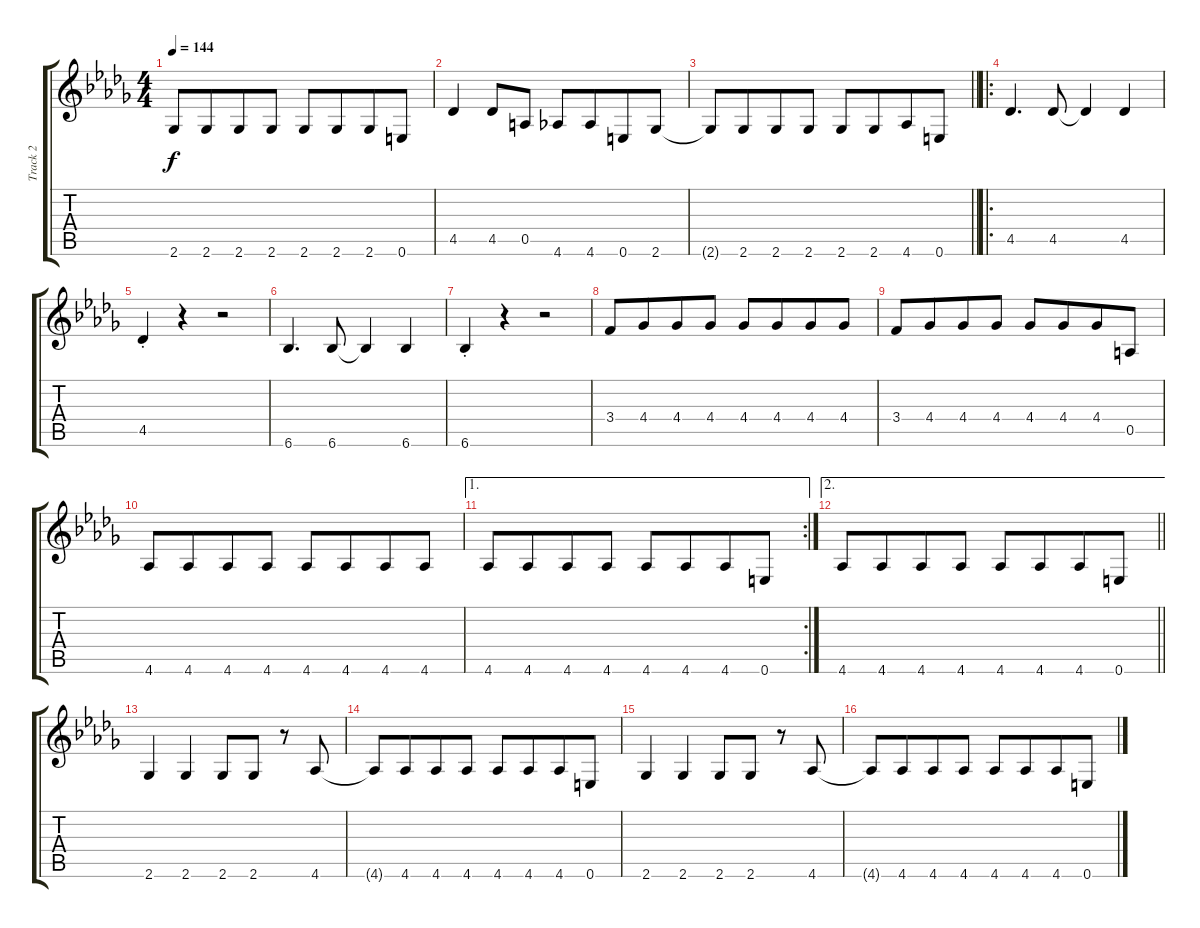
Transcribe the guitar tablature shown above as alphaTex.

\track ("Track 2" "Track 2") {instrument electricbasspick}
\staff {score tabs}
\tuning (E4 B3 G3 D3 A2 E2) {hide}
\ts (4 4)
\tempo 144
\clef g2
\ks db
2.6{t}.8{dy f} 2.6.8{beam merge} 2.6.8 2.6.8 2.6.8 2.6.8{beam merge} 2.6.8 0.6.8 |
4.5.4 4.5.8 0.5.8 4.6.8 4.6.8{beam merge} 0.6.8 2.6.8 |
\barLineRight lightlight
2.6{t}.8 2.6.8{beam merge} 2.6.8 2.6.8 2.6.8 2.6.8{beam merge} 4.6.8 0.6.8 |
\ro
4.5.4{d} 4.5.8 4.5{t}.4 4.5.4 |
4.5{st}.4 r.4 r.2 |
6.6.4{d} 6.6.8 6.6{t}.4 6.6.4 |
6.6{st}.4 r.4 r.2 |
3.4.8 4.4.8{beam merge} 4.4.8 4.4.8 4.4.8 4.4.8{beam merge} 4.4.8 4.4.8 |
3.4.8 4.4.8{beam merge} 4.4.8 4.4.8 4.4.8 4.4.8{beam merge} 4.4.8 0.5.8 |
4.6.8 4.6.8{beam merge} 4.6.8 4.6.8 4.6.8 4.6.8{beam merge} 4.6.8 4.6.8 |
\ae 1
\rc 2
4.6.8 4.6.8{beam merge} 4.6.8 4.6.8 4.6.8 4.6.8{beam merge} 4.6.8 0.6.8 |
\ae 2
\barLineRight lightlight
4.6.8 4.6.8{beam merge} 4.6.8 4.6.8 4.6.8 4.6.8{beam merge} 4.6.8 0.6.8 |
2.6.4 2.6.4 2.6.8 2.6.8 r.8 4.6.8 |
4.6{t}.8 4.6.8{beam merge} 4.6.8 4.6.8 4.6.8 4.6.8{beam merge} 4.6.8 0.6.8 |
2.6.4 2.6.4 2.6.8 2.6.8 r.8 4.6.8 |
4.6{t}.8 4.6.8{beam merge} 4.6.8 4.6.8 4.6.8 4.6.8{beam merge} 4.6.8 0.6.8
